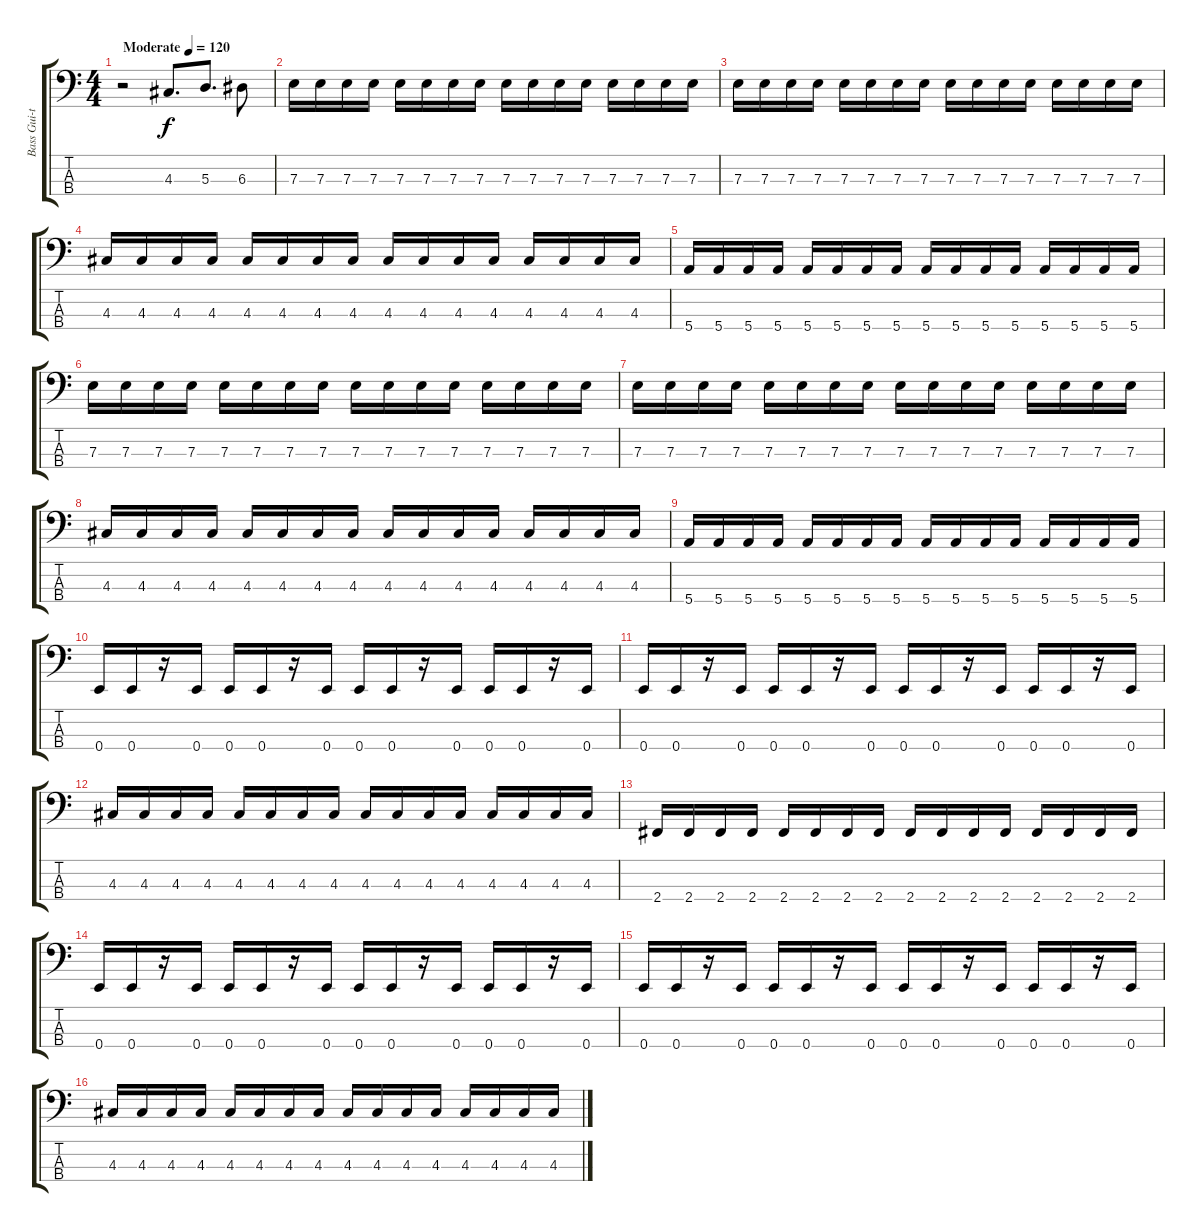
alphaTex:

\track ("Bass Gui-tar" "Bass Gui-t") {instrument electricbassfinger}
\staff {score tabs}
\tuning (G2 D2 A1 E1) {hide}
\ts (4 4)
\tempo (120 "Moderate")
\clef f4
\ks c
r.2{dy f instrument electricbassfinger} 4.3.8{d} 5.3.8{d} 6.3.8 |
7.3.16 7.3.16 7.3.16 7.3.16 7.3.16 7.3.16 7.3.16 7.3.16 7.3.16 7.3.16 7.3.16 7.3.16 7.3.16 7.3.16 7.3.16 7.3.16 |
7.3.16 7.3.16 7.3.16 7.3.16 7.3.16 7.3.16 7.3.16 7.3.16 7.3.16 7.3.16 7.3.16 7.3.16 7.3.16 7.3.16 7.3.16 7.3.16 |
4.3.16 4.3.16 4.3.16 4.3.16 4.3.16 4.3.16 4.3.16 4.3.16 4.3.16 4.3.16 4.3.16 4.3.16 4.3.16 4.3.16 4.3.16 4.3.16 |
5.4.16 5.4.16 5.4.16 5.4.16 5.4.16 5.4.16 5.4.16 5.4.16 5.4.16 5.4.16 5.4.16 5.4.16 5.4.16 5.4.16 5.4.16 5.4.16 |
7.3.16 7.3.16 7.3.16 7.3.16 7.3.16 7.3.16 7.3.16 7.3.16 7.3.16 7.3.16 7.3.16 7.3.16 7.3.16 7.3.16 7.3.16 7.3.16 |
7.3.16 7.3.16 7.3.16 7.3.16 7.3.16 7.3.16 7.3.16 7.3.16 7.3.16 7.3.16 7.3.16 7.3.16 7.3.16 7.3.16 7.3.16 7.3.16 |
4.3.16 4.3.16 4.3.16 4.3.16 4.3.16 4.3.16 4.3.16 4.3.16 4.3.16 4.3.16 4.3.16 4.3.16 4.3.16 4.3.16 4.3.16 4.3.16 |
5.4.16 5.4.16 5.4.16 5.4.16 5.4.16 5.4.16 5.4.16 5.4.16 5.4.16 5.4.16 5.4.16 5.4.16 5.4.16 5.4.16 5.4.16 5.4.16 |
0.4.16 0.4.16 r.16 0.4.16 0.4.16 0.4.16 r.16 0.4.16 0.4.16 0.4.16 r.16 0.4.16 0.4.16 0.4.16 r.16 0.4.16 |
0.4.16 0.4.16 r.16 0.4.16 0.4.16 0.4.16 r.16 0.4.16 0.4.16 0.4.16 r.16 0.4.16 0.4.16 0.4.16 r.16 0.4.16 |
4.3.16 4.3.16 4.3.16 4.3.16 4.3.16 4.3.16 4.3.16 4.3.16 4.3.16 4.3.16 4.3.16 4.3.16 4.3.16 4.3.16 4.3.16 4.3.16 |
2.4.16 2.4.16 2.4.16 2.4.16 2.4.16 2.4.16 2.4.16 2.4.16 2.4.16 2.4.16 2.4.16 2.4.16 2.4.16 2.4.16 2.4.16 2.4.16 |
0.4.16 0.4.16 r.16 0.4.16 0.4.16 0.4.16 r.16 0.4.16 0.4.16 0.4.16 r.16 0.4.16 0.4.16 0.4.16 r.16 0.4.16 |
0.4.16 0.4.16 r.16 0.4.16 0.4.16 0.4.16 r.16 0.4.16 0.4.16 0.4.16 r.16 0.4.16 0.4.16 0.4.16 r.16 0.4.16 |
4.3.16 4.3.16 4.3.16 4.3.16 4.3.16 4.3.16 4.3.16 4.3.16 4.3.16 4.3.16 4.3.16 4.3.16 4.3.16 4.3.16 4.3.16 4.3.16
